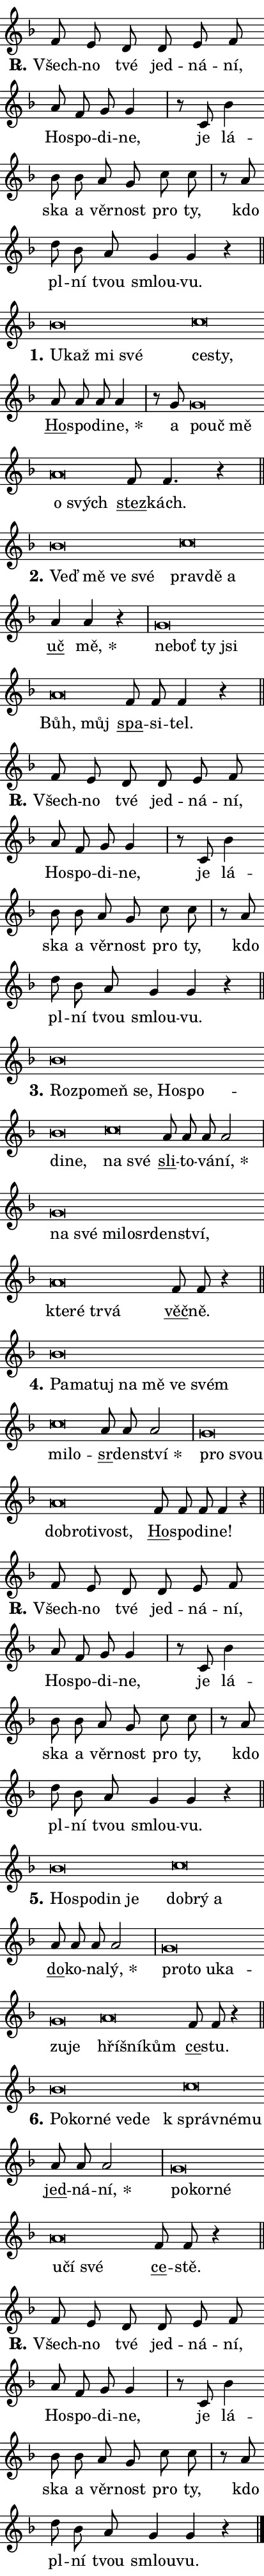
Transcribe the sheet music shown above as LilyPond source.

\version "2.22.1"
\header { tagline = "" }
\paper {
  indent = 0\cm
  top-margin = 0\cm
  right-margin = 0\cm
  bottom-margin = 0\cm
  left-margin = 0\cm
  paper-width = 7\cm
  page-breaking = #ly:one-page-breaking
  system-system-spacing.basic-distance = #11
  score-system-spacing.basic-distance = #11.3
  ragged-last = ##f
}


%% Author: Thomas Morley
%% https://lists.gnu.org/archive/html/lilypond-user/2020-05/msg00002.html
#(define (line-position grob)
"Returns position of @var[grob} in current system:
   @code{'start}, if at first time-step
   @code{'end}, if at last time-step
   @code{'middle} otherwise
"
  (let* ((col (ly:item-get-column grob))
         (ln (ly:grob-object col 'left-neighbor))
         (rn (ly:grob-object col 'right-neighbor))
         (col-to-check-left (if (ly:grob? ln) ln col))
         (col-to-check-right (if (ly:grob? rn) rn col))
         (break-dir-left
           (and
             (ly:grob-property col-to-check-left 'non-musical #f)
             (ly:item-break-dir col-to-check-left)))
         (break-dir-right
           (and
             (ly:grob-property col-to-check-right 'non-musical #f)
             (ly:item-break-dir col-to-check-right))))
        (cond ((eqv? 1 break-dir-left) 'start)
              ((eqv? -1 break-dir-right) 'end)
              (else 'middle))))

#(define (tranparent-at-line-position vctor)
  (lambda (grob)
  "Relying on @code{line-position} select the relevant enry from @var{vctor}.
Used to determine transparency,"
    (case (line-position grob)
      ((end) (not (vector-ref vctor 0)))
      ((middle) (not (vector-ref vctor 1)))
      ((start) (not (vector-ref vctor 2))))))

noteHeadBreakVisibility =
#(define-music-function (break-visibility)(vector?)
"Makes @code{NoteHead}s transparent relying on @var{break-visibility}"
#{
  \override NoteHead.transparent =
    #(tranparent-at-line-position break-visibility)
#})

#(define delete-ledgers-for-transparent-note-heads
  (lambda (grob)
    "Reads whether a @code{NoteHead} is transparent.
If so this @code{NoteHead} is removed from @code{'note-heads} from
@var{grob}, which is supposed to be @code{LedgerLineSpanner}.
As a result ledgers are not printed for this @code{NoteHead}"
    (let* ((nhds-array (ly:grob-object grob 'note-heads))
           (nhds-list
             (if (ly:grob-array? nhds-array)
                 (ly:grob-array->list nhds-array)
                 '()))
           ;; Relies on the transparent-property being done before
           ;; Staff.LedgerLineSpanner.after-line-breaking is executed.
           ;; This is fragile ...
           (to-keep
             (remove
               (lambda (nhd)
                 (ly:grob-property nhd 'transparent #f))
               nhds-list)))
      ;; TODO find a better method to iterate over grob-arrays, similiar
      ;; to filter/remove etc for lists
      ;; For now rebuilt from scratch
      (set! (ly:grob-object grob 'note-heads)  '())
      (for-each
        (lambda (nhd)
          (ly:pointer-group-interface::add-grob grob 'note-heads nhd))
        to-keep))))

hideNotes = {
  \noteHeadBreakVisibility #begin-of-line-visible
}
unHideNotes = {
  \noteHeadBreakVisibility #all-visible
}

% work-around for resetting accidentals
% https://lilypond.org/doc/v2.23/Documentation/notation/displaying-rhythms#unmetered-music
cadenzaMeasure = {
  \cadenzaOff
  \partial 1024 s1024
  \cadenzaOn
}

#(define-markup-command (accent layout props text) (markup?)
  "Underline accented syllable"
  (interpret-markup layout props
    #{\markup \override #'(offset . 4.3) \underline { #text }#}))

responsum = \markup \concat {
  "R" \hspace #-1.05 \path #0.1 #'((moveto 0 0.07) (lineto 0.9 0.8)) \hspace #0.05 "."
}

\layout {
    \context {
        \Staff
        \remove "Time_signature_engraver"
        \override LedgerLineSpanner.after-line-breaking = #delete-ledgers-for-transparent-note-heads
    }
    \context {
        \Voice {
            \override NoteHead.output-attributes = #'((class . "notehead"))
            \override Hairpin.height = #0.55
        }
    }
    \context {
        \Lyrics {
            \override StanzaNumber.output-attributes = #'((class . "stanzanumber"))
            \override LyricSpace.minimum-distance = #0.9
            \override LyricText.font-name = #"TeX Gyre Schola"
            \override LyricText.font-size = 1
            \override StanzaNumber.font-name = #"TeX Gyre Schola Bold"
            \override StanzaNumber.font-size = 1
        }
    }
}

% magnetic-lyrics.ily
%
%   written by
%     Jean Abou Samra <jean@abou-samra.fr>
%     Werner Lemberg <wl@gnu.org>
%
%   adapted by
%     Jiri Hon <jiri.hon@gmail.com>
%
% Version 2022-Apr-15

% https://www.mail-archive.com/lilypond-user@gnu.org/msg149350.html

#(define (Left_hyphen_pointer_engraver context)
   "Collect syllable-hyphen-syllable occurrences in lyrics and store
them in properties.  This engraver only looks to the left.  For
example, if the lyrics input is @code{foo -- bar}, it does the
following.

@itemize @bullet
@item
Set the @code{text} property of the @code{LyricHyphen} grob between
@q{foo} and @q{bar} to @code{foo}.

@item
Set the @code{left-hyphen} property of the @code{LyricText} grob with
text @q{foo} to the @code{LyricHyphen} grob between @q{foo} and
@q{bar}.
@end itemize

Use this auxiliary engraver in combination with the
@code{lyric-@/text::@/apply-@/magnetic-@/offset!} hook."
   (let ((hyphen #f)
         (text #f))
     (make-engraver
      (acknowledgers
       ((lyric-syllable-interface engraver grob source-engraver)
        (set! text grob)))
      (end-acknowledgers
       ((lyric-hyphen-interface engraver grob source-engraver)
        ;(when (not (grob::has-interface grob 'lyric-space-interface))
          (set! hyphen grob)));)
      ((stop-translation-timestep engraver)
       (when (and text hyphen)
         (ly:grob-set-object! text 'left-hyphen hyphen))
       (set! text #f)
       (set! hyphen #f)))))

#(define (lyric-text::apply-magnetic-offset! grob)
   "If the space between two syllables is less than the value in
property @code{LyricText@/.details@/.squash-threshold}, move the right
syllable to the left so that it gets concatenated with the left
syllable.

Use this function as a hook for
@code{LyricText@/.after-@/line-@/breaking} if the
@code{Left_@/hyphen_@/pointer_@/engraver} is active."
   (let ((hyphen (ly:grob-object grob 'left-hyphen #f)))
     (when hyphen
       (let ((left-text (ly:spanner-bound hyphen LEFT)))
         (when (grob::has-interface left-text 'lyric-syllable-interface)
           (let* ((common (ly:grob-common-refpoint grob left-text X))
                  (this-x-ext (ly:grob-extent grob common X))
                  (left-x-ext
                   (begin
                     ;; Trigger magnetism for left-text.
                     (ly:grob-property left-text 'after-line-breaking)
                     (ly:grob-extent left-text common X)))
                  ;; `delta` is the gap width between two syllables.
                  (delta (- (interval-start this-x-ext)
                            (interval-end left-x-ext)))
                  (details (ly:grob-property grob 'details))
                  (threshold (assoc-get 'squash-threshold details 0.2)))
             (when (< delta threshold)
               (let* (;; We have to manipulate the input text so that
                      ;; ligatures crossing syllable boundaries are not
                      ;; disabled.  For languages based on the Latin
                      ;; script this is essentially a beautification.
                      ;; However, for non-Western scripts it can be a
                      ;; necessity.
                      (lt (ly:grob-property left-text 'text))
                      (rt (ly:grob-property grob 'text))
                      (is-space (grob::has-interface hyphen 'lyric-space-interface))
                      (space (if is-space " " ""))
                      (space-markup (grob-interpret-markup grob " "))
                      (space-size (interval-length (ly:stencil-extent space-markup X)))
                      (extra-delta (if is-space space-size 0))
                      ;; Append new syllable.
                      (ltrt-space (if (and (string? lt) (string? rt))
                                (string-append lt space rt)
                                (make-concat-markup (list lt space rt))))
                      ;; Right-align `ltrt` to the right side.
                      (ltrt-space-markup (grob-interpret-markup
                               grob
                               (make-translate-markup
                                (cons (interval-length this-x-ext) 0)
                                (make-right-align-markup ltrt-space)))))
                 (begin
                   ;; Don't print `left-text`.
                   (ly:grob-set-property! left-text 'stencil #f)
                   ;; Set text and stencil (which holds all collected
                   ;; syllables so far) and shift it to the left.
                   (ly:grob-set-property! grob 'text ltrt-space)
                   (ly:grob-set-property! grob 'stencil ltrt-space-markup)
                   (ly:grob-translate-axis! grob (- (- delta extra-delta)) X))))))))))


#(define (lyric-hyphen::displace-bounds-first grob)
   ;; Make very sure this callback isn't triggered too early.
   (let ((left (ly:spanner-bound grob LEFT))
         (right (ly:spanner-bound grob RIGHT)))
     (ly:grob-property left 'after-line-breaking)
     (ly:grob-property right 'after-line-breaking)
     (ly:lyric-hyphen::print grob)))

squashThreshold = #0.4

\layout {
  \context {
    \Lyrics
    \consists #Left_hyphen_pointer_engraver
    \override LyricText.after-line-breaking =
      #lyric-text::apply-magnetic-offset!
    \override LyricHyphen.stencil = #lyric-hyphen::displace-bounds-first
    \override LyricText.details.squash-threshold = \squashThreshold
    \override LyricHyphen.minimum-distance = 0
    \override LyricHyphen.minimum-length = \squashThreshold
  }
}

squash = \override LyricText.details.squash-threshold = 9999
unSquash = \override LyricText.details.squash-threshold = \squashThreshold

left = \override LyricText.self-alignment-X = #LEFT
unLeft = \revert LyricText.self-alignment-X

starOffset = #(lambda (grob) 
                (let ((x_offset (ly:self-alignment-interface::aligned-on-x-parent grob)))
                  (if (= x_offset 0) 0 (+ x_offset 1.2))))

star = #(define-music-function (syllable)(string?)
"Append star separator at the end of a syllable"
#{
  \once \override LyricText.X-offset = #starOffset
  \lyricmode { \markup {
    #syllable
    \override #'((font-name . "TeX Gyre Schola Bold")) \hspace #0.2 \lower #0.65 \larger "*"
  } }
#})

starAccent = #(define-music-function (syllable)(string?)
"Append star separator at the end of a syllable and make accent"
#{
  \once \override LyricText.X-offset = #starOffset
  \lyricmode { \markup {
    \accent #syllable
    \override #'((font-name . "TeX Gyre Schola Bold")) \hspace #0.2 \lower #0.65 \larger "*"
  } }
#})

breath = #(define-music-function (syllable)(string?)
"Append breathing indicator at the end of a syllable"
#{
  \lyricmode { \markup { #syllable "+" } }
#})

optionalBreath = #(define-music-function (syllable)(string?)
"Append optional breathing indicator at the end of a syllable"
#{
  \lyricmode { \markup { #syllable "(+)" } }
#})


\score {
    <<
        \new Voice = "melody" { \cadenzaOn \key f \major \relative { f'8 e d d e f \bar "" a f g g4 \cadenzaMeasure \bar "|" r8 c, bes'4 \bar "" bes8 bes \bar "" a g \bar "" c c \cadenzaMeasure \bar "|" r a \bar "" d bes a g4 g r \cadenzaMeasure \bar "||" \break } }
        \new Lyrics \lyricsto "melody" { \lyricmode { \set stanza = \responsum
Všech -- no tvé jed -- ná -- ní, Ho -- spo -- di -- ne, je lá -- ska a věr -- nost pro ty, kdo pl -- ní tvou smlou -- vu. } }
    >>
    \layout {}
}

\score {
    <<
        \new Voice = "melody" { \cadenzaOn \key f \major \relative { bes'\breve*1/16 \hideNotes \breve*1/16 \bar "" \breve*1/16 \breve*1/16 \bar "" \unHideNotes c\breve*1/16 \hideNotes \breve*1/16 \bar "" \unHideNotes \bar "" a8 a a a4 \cadenzaMeasure \bar "|" r8 g g\breve*1/16 \hideNotes \breve*1/16 \breve*1/16 \bar "" \unHideNotes a\breve*1/16 \hideNotes \breve*1/16 \bar "" \unHideNotes \bar "" f8 f4. r4 \cadenzaMeasure \bar "||" \break } }
        \new Lyrics \lyricsto "melody" { \lyricmode { \set stanza = "1."
\left U -- \squash kaž mi své \left \unLeft \unSquash ce -- \squash sty, \unLeft \unSquash \markup \accent Ho -- spo -- di -- \star ne, a \left po -- \squash uč mě \left \unLeft \unSquash o \squash svých \unLeft \unSquash \markup \accent stez -- kách. } }
    >>
    \layout {}
}

\score {
    <<
        \new Voice = "melody" { \cadenzaOn \key f \major \relative { bes'\breve*1/16 \hideNotes \breve*1/16 \bar "" \breve*1/16 \breve*1/16 \bar "" \unHideNotes c\breve*1/16 \hideNotes \breve*1/16 \breve*1/16 \bar "" \unHideNotes \bar "" a4 a r \cadenzaMeasure \bar "|" g\breve*1/16 \hideNotes \breve*1/16 \bar "" \breve*1/16 \breve*1/16 \bar "" \unHideNotes a\breve*1/16 \hideNotes \breve*1/16 \bar "" \unHideNotes \bar "" f8 f f4 r \cadenzaMeasure \bar "||" \break } }
        \new Lyrics \lyricsto "melody" { \lyricmode { \set stanza = "2."
\left Veď \squash mě ve své \left \unLeft \unSquash prav -- \squash dě a \unLeft \unSquash \markup \accent uč \star mě, \left ne -- \squash boť ty jsi \left \unLeft \unSquash Bůh, \squash můj \unLeft \unSquash \markup \accent spa -- si -- tel. } }
    >>
    \layout {}
}

\score {
    <<
        \new Voice = "melody" { \cadenzaOn \key f \major \relative { f'8 e d d e f \bar "" a f g g4 \cadenzaMeasure \bar "|" r8 c, bes'4 \bar "" bes8 bes \bar "" a g \bar "" c c \cadenzaMeasure \bar "|" r a \bar "" d bes a g4 g r \cadenzaMeasure \bar "||" \break } }
        \new Lyrics \lyricsto "melody" { \lyricmode { \set stanza = \responsum
Všech -- no tvé jed -- ná -- ní, Ho -- spo -- di -- ne, je lá -- ska a věr -- nost pro ty, kdo pl -- ní tvou smlou -- vu. } }
    >>
    \layout {}
}

\score {
    <<
        \new Voice = "melody" { \cadenzaOn \key f \major \relative { bes'\breve*1/16 \hideNotes \breve*1/16 \bar "" \breve*1/16 \bar "" \breve*1/16 \bar "" \breve*1/16 \bar "" \breve*1/16 \bar "" \breve*1/16 \breve*1/16 \bar "" \unHideNotes c\breve*1/16 \hideNotes \breve*1/16 \bar "" \unHideNotes \bar "" a8 a a a2 \cadenzaMeasure \bar "|" g\breve*1/16 \hideNotes \breve*1/16 \bar "" \breve*1/16 \bar "" \breve*1/16 \bar "" \breve*1/16 \bar "" \breve*1/16 \breve*1/16 \bar "" \unHideNotes a\breve*1/16 \hideNotes \breve*1/16 \bar "" \breve*1/16 \breve*1/16 \bar "" \unHideNotes \bar "" f8 f r4 \cadenzaMeasure \bar "||" \break } }
        \new Lyrics \lyricsto "melody" { \lyricmode { \set stanza = "3."
\left Roz -- \squash po -- meň se, Ho -- spo -- di -- ne, \left \unLeft \unSquash na \squash své \unLeft \unSquash \markup \accent sli -- to -- vá -- \star ní, \left na \squash své mi -- lo -- sr -- den -- ství, \left \unLeft \unSquash kte -- \squash ré tr -- vá \unLeft \unSquash \markup \accent věč -- ně. } }
    >>
    \layout {}
}

\score {
    <<
        \new Voice = "melody" { \cadenzaOn \key f \major \relative { bes'\breve*1/16 \hideNotes \breve*1/16 \bar "" \breve*1/16 \bar "" \breve*1/16 \bar "" \breve*1/16 \bar "" \breve*1/16 \breve*1/16 \bar "" \unHideNotes c\breve*1/16 \hideNotes \breve*1/16 \bar "" \unHideNotes \bar "" a8 a a2 \cadenzaMeasure \bar "|" g\breve*1/16 \hideNotes \breve*1/16 \bar "" \unHideNotes a\breve*1/16 \hideNotes \breve*1/16 \bar "" \breve*1/16 \breve*1/16 \bar "" \unHideNotes \bar "" f8 f f f4 r \cadenzaMeasure \bar "||" \break } }
        \new Lyrics \lyricsto "melody" { \lyricmode { \set stanza = "4."
\left Pa -- \squash ma -- tuj na mě ve svém \left \unLeft \unSquash mi -- \squash lo -- \unLeft \unSquash \markup \accent sr -- den -- \star ství \left pro \squash svou \left \unLeft \unSquash dob -- \squash ro -- ti -- vost, \unLeft \unSquash \markup \accent Ho -- spo -- di -- ne! } }
    >>
    \layout {}
}

\score {
    <<
        \new Voice = "melody" { \cadenzaOn \key f \major \relative { f'8 e d d e f \bar "" a f g g4 \cadenzaMeasure \bar "|" r8 c, bes'4 \bar "" bes8 bes \bar "" a g \bar "" c c \cadenzaMeasure \bar "|" r a \bar "" d bes a g4 g r \cadenzaMeasure \bar "||" \break } }
        \new Lyrics \lyricsto "melody" { \lyricmode { \set stanza = \responsum
Všech -- no tvé jed -- ná -- ní, Ho -- spo -- di -- ne, je lá -- ska a věr -- nost pro ty, kdo pl -- ní tvou smlou -- vu. } }
    >>
    \layout {}
}

\score {
    <<
        \new Voice = "melody" { \cadenzaOn \key f \major \relative { bes'\breve*1/16 \hideNotes \breve*1/16 \bar "" \breve*1/16 \breve*1/16 \bar "" \unHideNotes c\breve*1/16 \hideNotes \breve*1/16 \breve*1/16 \bar "" \unHideNotes \bar "" a8 a a a2 \cadenzaMeasure \bar "|" g\breve*1/16 \hideNotes \breve*1/16 \bar "" \breve*1/16 \bar "" \breve*1/16 \bar "" \breve*1/16 \breve*1/16 \bar "" \unHideNotes a\breve*1/16 \hideNotes \breve*1/16 \breve*1/16 \bar "" \unHideNotes \bar "" f8 f r4 \cadenzaMeasure \bar "||" \break } }
        \new Lyrics \lyricsto "melody" { \lyricmode { \set stanza = "5."
\left Ho -- \squash spo -- din je \left \unLeft \unSquash dob -- \squash rý a \unLeft \unSquash \markup \accent do -- ko -- na -- \star lý, \left pro -- \squash to u -- ka -- zu -- je \left \unLeft \unSquash hří -- \squash šní -- kům \unLeft \unSquash \markup \accent ce -- stu. } }
    >>
    \layout {}
}

\score {
    <<
        \new Voice = "melody" { \cadenzaOn \key f \major \relative { bes'\breve*1/16 \hideNotes \breve*1/16 \bar "" \breve*1/16 \bar "" \breve*1/16 \breve*1/16 \bar "" \unHideNotes c\breve*1/16 \hideNotes \breve*1/16 \breve*1/16 \bar "" \unHideNotes \bar "" a8 a a2 \cadenzaMeasure \bar "|" g\breve*1/16 \hideNotes \breve*1/16 \breve*1/16 \bar "" \unHideNotes a\breve*1/16 \hideNotes \breve*1/16 \breve*1/16 \bar "" \unHideNotes \bar "" f8 f r4 \cadenzaMeasure \bar "||" \break } }
        \new Lyrics \lyricsto "melody" { \lyricmode { \set stanza = "6."
\left Po -- \squash kor -- né ve -- de \left \unLeft \unSquash "k správ" -- \squash né -- mu \unLeft \unSquash \markup \accent jed -- ná -- \star ní, \left po -- \squash kor -- né \left \unLeft \unSquash u -- \squash čí své \unLeft \unSquash \markup \accent ce -- stě. } }
    >>
    \layout {}
}

\score {
    <<
        \new Voice = "melody" { \cadenzaOn \key f \major \relative { f'8 e d d e f \bar "" a f g g4 \cadenzaMeasure \bar "|" r8 c, bes'4 \bar "" bes8 bes \bar "" a g \bar "" c c \cadenzaMeasure \bar "|" r a \bar "" d bes a g4 g r \cadenzaMeasure \bar "||" \break } \bar "|." }
        \new Lyrics \lyricsto "melody" { \lyricmode { \set stanza = \responsum
Všech -- no tvé jed -- ná -- ní, Ho -- spo -- di -- ne, je lá -- ska a věr -- nost pro ty, kdo pl -- ní tvou smlou -- vu. } }
    >>
    \layout {}
}
